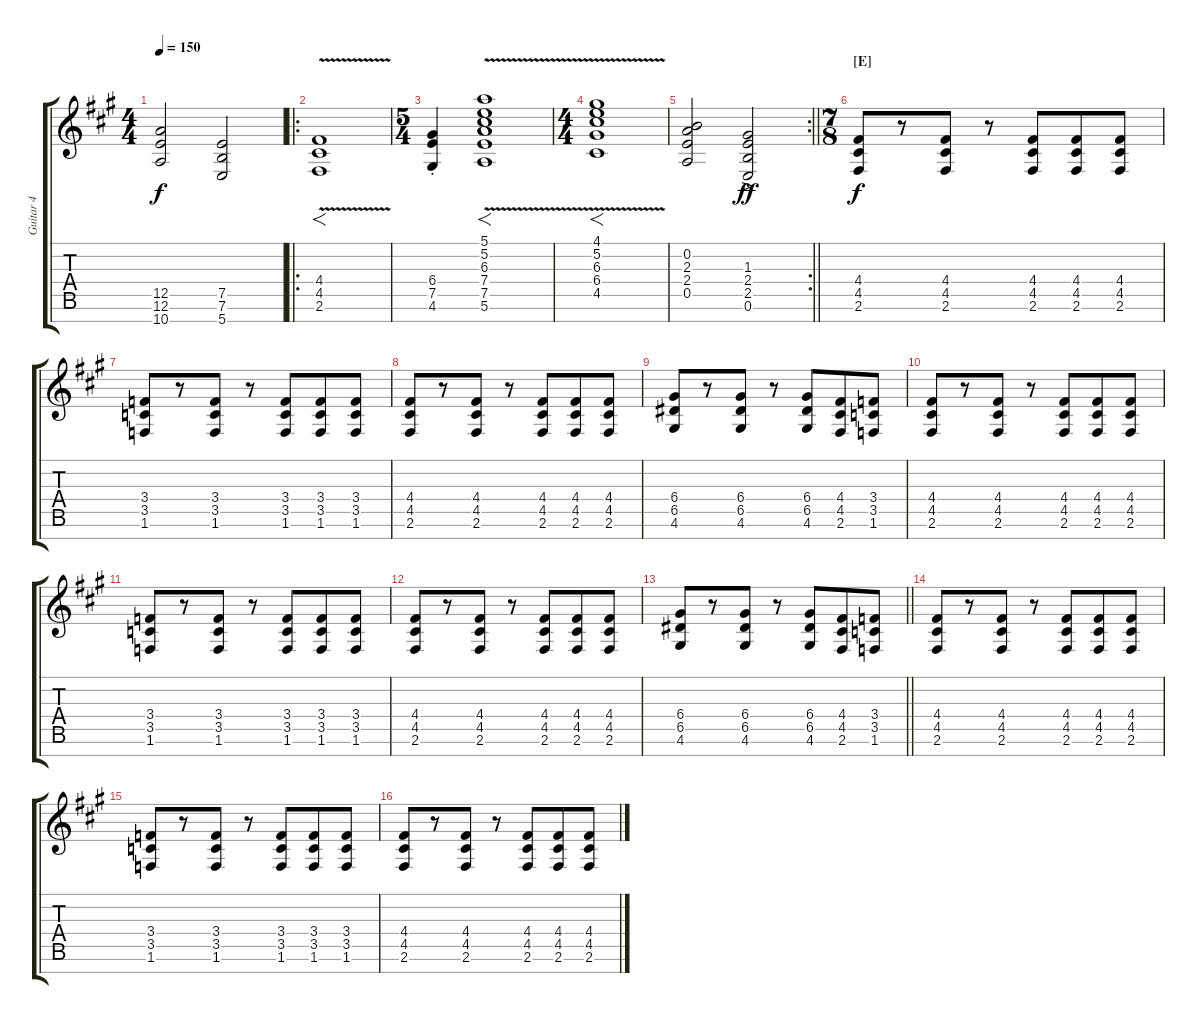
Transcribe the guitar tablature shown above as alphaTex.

\track ("Guitar 4" "Guitar 4") {instrument distortionguitar}
\staff {score tabs}
\tuning (E4 B3 G3 D3 A2 E2 B1) {hide}
\ts (4 4)
\tempo 150
\clef g2
\ks f#minor
(12.5 12.6 10.7).2{dy f} (7.5 7.6 5.7).2 |
\ro
(4.4{v} 4.5{v} 2.6{v}).1{f} |
\ts (5 4)
(6.4{st} 7.5{st} 4.6{st}).4 (5.1 5.2 6.3{v} 7.4{v} 7.5{v} 5.6{v}).1{f} |
\ts (4 4)
(4.1 5.2 6.3 6.4 4.5{v}).1{f} |
\rc 2
\barLineRight lightlight
(0.2 2.3 2.4 0.5).2 (1.3{ac} 2.4{ac} 2.5{ac} 0.6{ac}).2{dy ff} |
\ts (7 8)
\section ("" "[E]")
(4.4 4.5 2.6).8{dy f} r.8 (4.4 4.5 2.6).8 r.8 (4.4 4.5 2.6).8 (4.4 4.5 2.6).8 (4.4 4.5 2.6).8 |
(3.4 3.5 1.6).8 r.8 (3.4 3.5 1.6).8 r.8 (3.4 3.5 1.6).8 (3.4 3.5 1.6).8 (3.4 3.5 1.6).8 |
(4.4 4.5 2.6).8 r.8 (4.4 4.5 2.6).8 r.8 (4.4 4.5 2.6).8 (4.4 4.5 2.6).8 (4.4 4.5 2.6).8 |
(6.4 6.5 4.6).8 r.8 (6.4 6.5 4.6).8 r.8 (6.4 6.5 4.6).8 (4.4 4.5 2.6).8 (3.4 3.5 1.6).8 |
(4.4 4.5 2.6).8 r.8 (4.4 4.5 2.6).8 r.8 (4.4 4.5 2.6).8 (4.4 4.5 2.6).8 (4.4 4.5 2.6).8 |
(3.4 3.5 1.6).8 r.8 (3.4 3.5 1.6).8 r.8 (3.4 3.5 1.6).8 (3.4 3.5 1.6).8 (3.4 3.5 1.6).8 |
(4.4 4.5 2.6).8 r.8 (4.4 4.5 2.6).8 r.8 (4.4 4.5 2.6).8 (4.4 4.5 2.6).8 (4.4 4.5 2.6).8 |
\barLineRight lightlight
(6.4 6.5 4.6).8 r.8 (6.4 6.5 4.6).8 r.8 (6.4 6.5 4.6).8 (4.4 4.5 2.6).8 (3.4 3.5 1.6).8 |
(4.4 4.5 2.6).8 r.8 (4.4 4.5 2.6).8 r.8 (4.4 4.5 2.6).8 (4.4 4.5 2.6).8 (4.4 4.5 2.6).8 |
(3.4 3.5 1.6).8 r.8 (3.4 3.5 1.6).8 r.8 (3.4 3.5 1.6).8 (3.4 3.5 1.6).8 (3.4 3.5 1.6).8 |
(4.4 4.5 2.6).8 r.8 (4.4 4.5 2.6).8 r.8 (4.4 4.5 2.6).8 (4.4 4.5 2.6).8 (4.4 4.5 2.6).8
